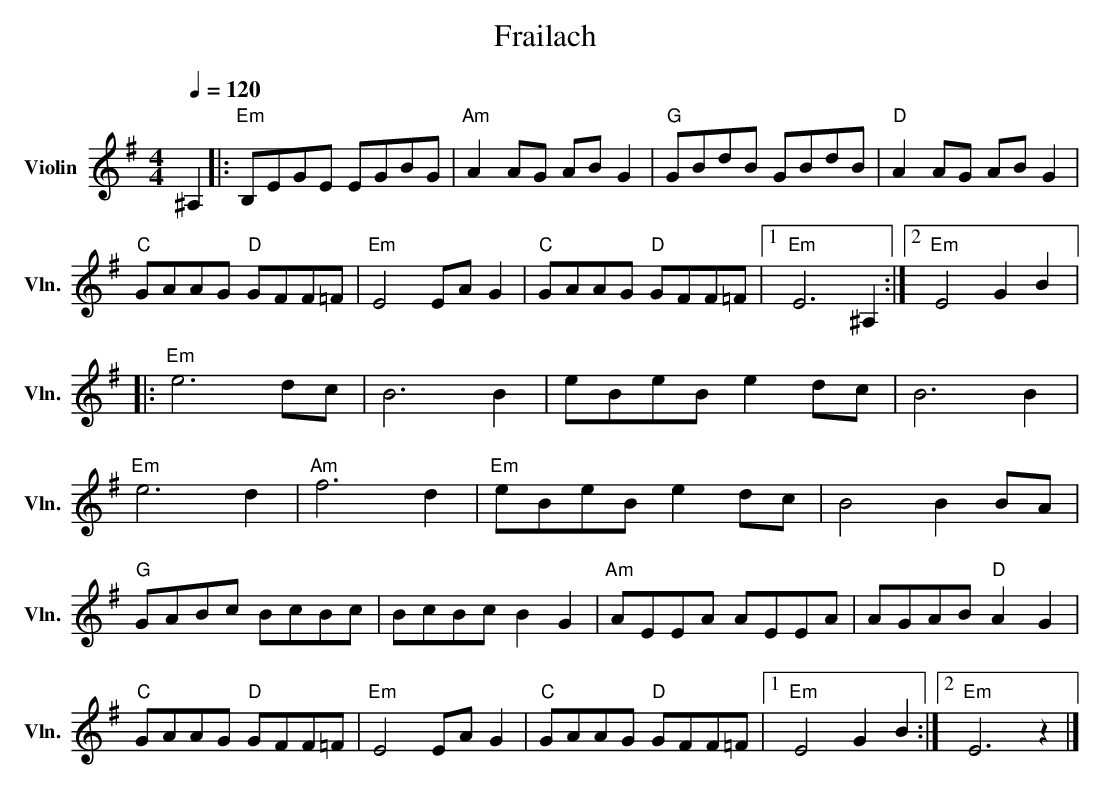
X:1
T:Frailach
L:1/8
Q:1/4=120
M:4/4
K:G
V:1 treble nm="Violin" snm="Vln."
V:1
 ^A,2 |:"Em" B,EGE EGBG |"Am" A2 AG AB G2 |"G" GBdB GBdB |"D" A2 AG AB G2 |$"C" GAAG"D" GFF=F | %6
"Em" E4 EA G2 |"C" GAAG"D" GFF=F |1"Em" E6 ^A,2 :|2"Em" E4 G2 B2 |:$"Em" e6 dc | B6 B2 | %12
 eBeB e2 dc | B6 B2 |$"Em" e6 d2 |"Am" f6 d2 |"Em" eBeB e2 dc | B4 B2 BA |$"G" GABc BcBc | %19
 BcBc B2 G2 |"Am" AEEA AEEA | AGAB"D" A2 G2 |$"C" GAAG"D" GFF=F |"Em" E4 EA G2 | %24
"C" GAAG"D" GFF=F |1"Em" E4 G2 B2 :|2"Em" E6 z2 |] %27
